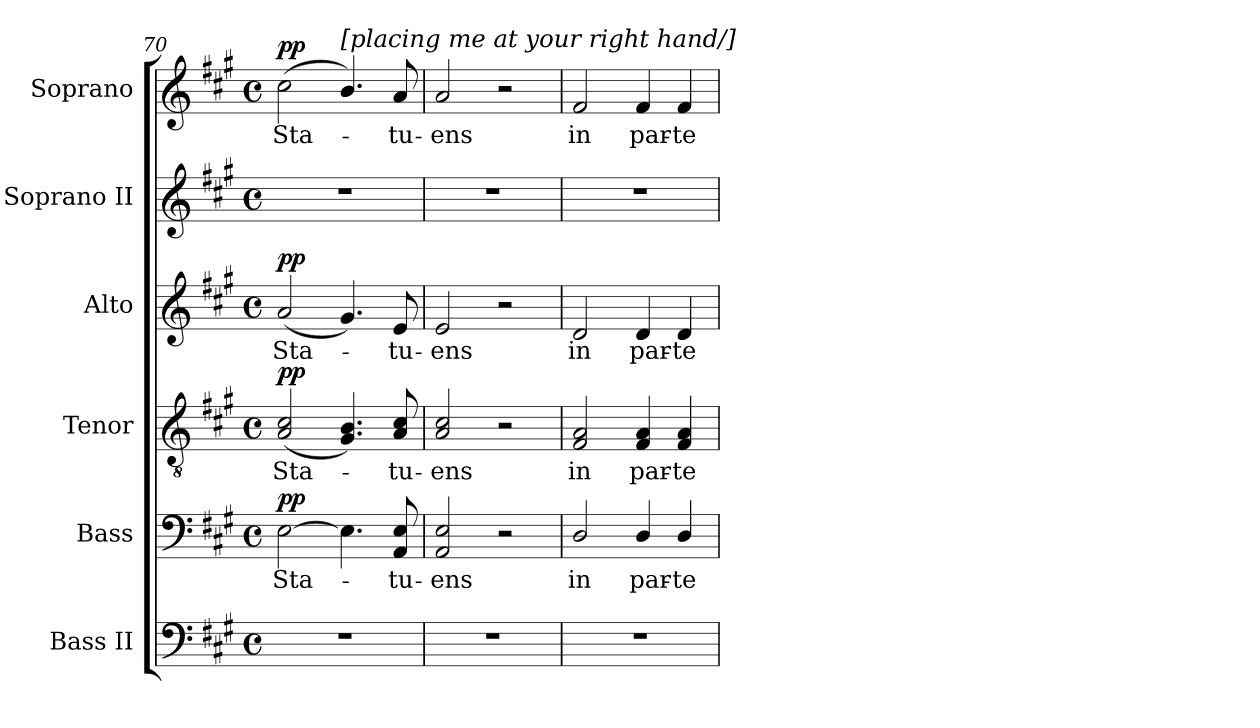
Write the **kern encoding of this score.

**kern	**kern	**text	**dynam	**kern	**text	**dynam	**kern	**text	**dynam	**kern	**kern	**text	**dynam
*part6	*part5	*part5	*part5	*part4	*part4	*part4	*part3	*part3	*part3	*part2	*part1	*part1	*part1
*staff6	*staff5	*staff5	*staff5	*staff4	*staff4	*staff4	*staff3	*staff3	*staff3	*staff2	*staff1	*staff1	*staff1
*I"Bass II	*I"Bass	*	*	*I"Tenor	*	*	*I"Alto	*	*	*I"Soprano II	*I"Soprano	*	*
*I'B.	*I'B.	*	*	*I'T.	*	*	*I'A.	*	*	*I'S.	*I'S.	*	*
*clefF4	*clefF4	*	*	*clefGv2	*	*	*clefG2	*	*	*clefG2	*clefG2	*	*
*	*	*	*	*ITrd7c12	*	*	*	*	*	*	*	*	*
*k[f#c#g#]	*k[f#c#g#]	*	*	*k[f#c#g#]	*	*	*k[f#c#g#]	*	*	*k[f#c#g#]	*k[f#c#g#]	*	*
*A:	*A:	*	*	*A:	*	*	*A:	*	*	*A:	*A:	*	*
*M4/4	*M4/4	*	*	*M4/4	*	*	*M4/4	*	*	*M4/4	*M4/4	*	*
*met(c)	*met(c)	*	*	*met(c)	*	*	*met(c)	*	*	*met(c)	*met(c)	*	*
=70	=70	=70	=70	=70	=70	=70	=70	=70	=70	=70	=70	=70	=70
!	!	!LO:LY:b:color=#000000	!	!	!	!	!	!	!	!	!	!	!
!	!	!	!	!	!LO:LY:b:color=#000000	!	!	!	!	!	!	!	!
!	!	!	!	!	!	!	!	!LO:LY:b:color=#000000	!	!	!	!	!
!	!	!	!	!	!	!	!	!	!	!	!	!LO:LY:b:color=#000000	!
1r	[2Ei\	Sta-	pp	(2AAi/ 2C#i	Sta-	pp	(2ai/	Sta-	pp	1r	(2cc#i\	Sta-	pp
!	!	!	!	!	!	!	!	!	!	!	!LO:TX:a:i:t=[placing me at your right hand/]	!	!
.	4.Ei\]	.	.	4.GG#i/ 4.BBi)	.	.	4.g#i/)	.	.	.	4.bi/)	.	.
!	!	!LO:LY:b:color=#000000	!	!	!	!	!	!	!	!	!	!	!
!	!	!	!	!	!LO:LY:b:color=#000000	!	!	!	!	!	!	!	!
!	!	!	!	!	!	!	!	!LO:LY:b:color=#000000	!	!	!	!	!
!	!	!	!	!	!	!	!	!	!	!	!	!LO:LY:b:color=#000000	!
.	8AAi/ 8Ei	-tu-	.	8AAi/ 8C#i	-tu-	.	8ei/	-tu-	.	.	8ai/	-tu-	.
=71	=71	=71	=71	=71	=71	=71	=71	=71	=71	=71	=71	=71	=71
!	!	!LO:LY:b:color=#000000	!	!	!	!	!	!	!	!	!	!	!
!	!	!	!	!	!LO:LY:b:color=#000000	!	!	!	!	!	!	!	!
!	!	!	!	!	!	!	!	!LO:LY:b:color=#000000	!	!	!	!	!
!	!	!	!	!	!	!	!	!	!	!	!	!LO:LY:b:color=#000000	!
1r	2AAi/ 2Ei	-ens	.	2AAi/ 2C#i	-ens	.	2ei/	-ens	.	1r	2ai/	-ens	.
.	2r	.	.	2r	.	.	2r	.	.	.	2r	.	.
=72	=72	=72	=72	=72	=72	=72	=72	=72	=72	=72	=72	=72	=72
!	!	!LO:LY:b:color=#000000	!	!	!	!	!	!	!	!	!	!	!
!	!	!	!	!	!LO:LY:b:color=#000000	!	!	!	!	!	!	!	!
!	!	!	!	!	!	!	!	!LO:LY:b:color=#000000	!	!	!	!	!
!	!	!	!	!	!	!	!	!	!	!	!	!LO:LY:b:color=#000000	!
1r	2Di/	in	.	2FF#i/ 2AAi	in	.	2di/	in	.	1r	2f#i/	in	.
!	!	!LO:LY:b:color=#000000	!	!	!	!	!	!	!	!	!	!	!
!	!	!	!	!	!LO:LY:b:color=#000000	!	!	!	!	!	!	!	!
!	!	!	!	!	!	!	!	!LO:LY:b:color=#000000	!	!	!	!	!
!	!	!	!	!	!	!	!	!	!	!	!	!LO:LY:b:color=#000000	!
.	4Di/	par-	.	4FF#i/ 4AAi	par-	.	4di/	par-	.	.	4f#i/	par-	.
!	!	!LO:LY:b:color=#000000	!	!	!	!	!	!	!	!	!	!	!
!	!	!	!	!	!LO:LY:b:color=#000000	!	!	!	!	!	!	!	!
!	!	!	!	!	!	!	!	!LO:LY:b:color=#000000	!	!	!	!	!
!	!	!	!	!	!	!	!	!	!	!	!	!LO:LY:b:color=#000000	!
.	4Di/	-te	.	4FF#i/ 4AAi	-te	.	4di/	-te	.	.	4f#i/	-te	.
=	=	=	=	=	=	=	=	=	=	=	=	=	=
*-	*-	*-	*-	*-	*-	*-	*-	*-	*-	*-	*-	*-	*-
